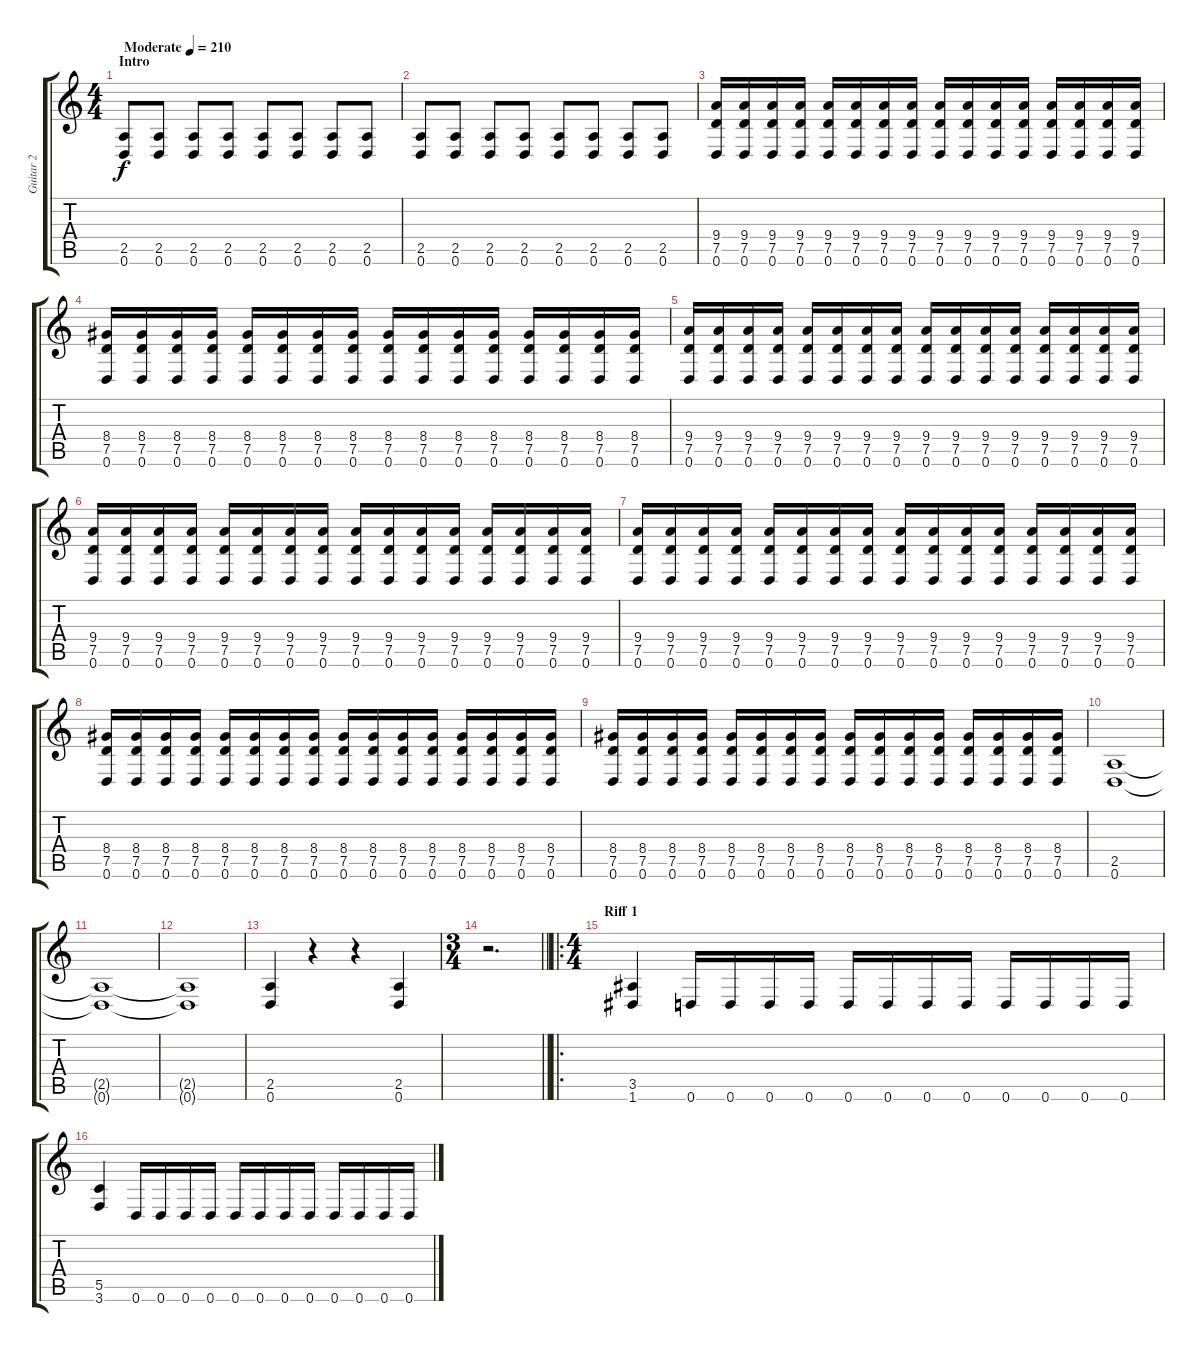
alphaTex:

\track ("Guitar 2" "Guitar 2") {instrument distortionguitar}
\staff {score tabs}
\tuning (D4 A3 F3 C3 G2 D2) {hide}
\ts (4 4)
\section ("" "Intro")
\tempo (210 "Moderate")
\clef g2
\ks c
(2.5 0.6).8{dy f instrument distortionguitar} (2.5 0.6).8 (2.5 0.6).8 (2.5 0.6).8 (2.5 0.6).8 (2.5 0.6).8 (2.5 0.6).8 (2.5 0.6).8 |
(2.5 0.6).8 (2.5 0.6).8 (2.5 0.6).8 (2.5 0.6).8 (2.5 0.6).8 (2.5 0.6).8 (2.5 0.6).8 (2.5 0.6).8 |
(9.4 7.5 0.6).16 (9.4 7.5 0.6).16 (9.4 7.5 0.6).16 (9.4 7.5 0.6).16 (9.4 7.5 0.6).16 (9.4 7.5 0.6).16 (9.4 7.5 0.6).16 (9.4 7.5 0.6).16 (9.4 7.5 0.6).16 (9.4 7.5 0.6).16 (9.4 7.5 0.6).16 (9.4 7.5 0.6).16 (9.4 7.5 0.6).16 (9.4 7.5 0.6).16 (9.4 7.5 0.6).16 (9.4 7.5 0.6).16 |
(8.4 7.5 0.6).16 (8.4 7.5 0.6).16 (8.4 7.5 0.6).16 (8.4 7.5 0.6).16 (8.4 7.5 0.6).16 (8.4 7.5 0.6).16 (8.4 7.5 0.6).16 (8.4 7.5 0.6).16 (8.4 7.5 0.6).16 (8.4 7.5 0.6).16 (8.4 7.5 0.6).16 (8.4 7.5 0.6).16 (8.4 7.5 0.6).16 (8.4 7.5 0.6).16 (8.4 7.5 0.6).16 (8.4 7.5 0.6).16 |
(9.4 7.5 0.6).16 (9.4 7.5 0.6).16 (9.4 7.5 0.6).16 (9.4 7.5 0.6).16 (9.4 7.5 0.6).16 (9.4 7.5 0.6).16 (9.4 7.5 0.6).16 (9.4 7.5 0.6).16 (9.4 7.5 0.6).16 (9.4 7.5 0.6).16 (9.4 7.5 0.6).16 (9.4 7.5 0.6).16 (9.4 7.5 0.6).16 (9.4 7.5 0.6).16 (9.4 7.5 0.6).16 (9.4 7.5 0.6).16 |
(9.4 7.5 0.6).16 (9.4 7.5 0.6).16 (9.4 7.5 0.6).16 (9.4 7.5 0.6).16 (9.4 7.5 0.6).16 (9.4 7.5 0.6).16 (9.4 7.5 0.6).16 (9.4 7.5 0.6).16 (9.4 7.5 0.6).16 (9.4 7.5 0.6).16 (9.4 7.5 0.6).16 (9.4 7.5 0.6).16 (9.4 7.5 0.6).16 (9.4 7.5 0.6).16 (9.4 7.5 0.6).16 (9.4 7.5 0.6).16 |
(9.4 7.5 0.6).16 (9.4 7.5 0.6).16 (9.4 7.5 0.6).16 (9.4 7.5 0.6).16 (9.4 7.5 0.6).16 (9.4 7.5 0.6).16 (9.4 7.5 0.6).16 (9.4 7.5 0.6).16 (9.4 7.5 0.6).16 (9.4 7.5 0.6).16 (9.4 7.5 0.6).16 (9.4 7.5 0.6).16 (9.4 7.5 0.6).16 (9.4 7.5 0.6).16 (9.4 7.5 0.6).16 (9.4 7.5 0.6).16 |
(8.4 7.5 0.6).16 (8.4 7.5 0.6).16 (8.4 7.5 0.6).16 (8.4 7.5 0.6).16 (8.4 7.5 0.6).16 (8.4 7.5 0.6).16 (8.4 7.5 0.6).16 (8.4 7.5 0.6).16 (8.4 7.5 0.6).16 (8.4 7.5 0.6).16 (8.4 7.5 0.6).16 (8.4 7.5 0.6).16 (8.4 7.5 0.6).16 (8.4 7.5 0.6).16 (8.4 7.5 0.6).16 (8.4 7.5 0.6).16 |
(8.4 7.5 0.6).16 (8.4 7.5 0.6).16 (8.4 7.5 0.6).16 (8.4 7.5 0.6).16 (8.4 7.5 0.6).16 (8.4 7.5 0.6).16 (8.4 7.5 0.6).16 (8.4 7.5 0.6).16 (8.4 7.5 0.6).16 (8.4 7.5 0.6).16 (8.4 7.5 0.6).16 (8.4 7.5 0.6).16 (8.4 7.5 0.6).16 (8.4 7.5 0.6).16 (8.4 7.5 0.6).16 (8.4 7.5 0.6).16 |
(2.5 0.6).1 |
(2.5{t} 0.6{t}).1 |
(2.5{t} 0.6{t}).1 |
(2.5 0.6).4 r.4 r.4 (2.5 0.6).4 |
\ts (3 4)
\barLineRight lightlight
r.2{d} |
\ro
\ts (4 4)
\section ("" "Riff 1")
(3.5 1.6).4 0.6.16 0.6.16 0.6.16 0.6.16 0.6.16 0.6.16 0.6.16 0.6.16 0.6.16 0.6.16 0.6.16 0.6.16 |
(5.5 3.6).4 0.6.16 0.6.16 0.6.16 0.6.16 0.6.16 0.6.16 0.6.16 0.6.16 0.6.16 0.6.16 0.6.16 0.6.16
